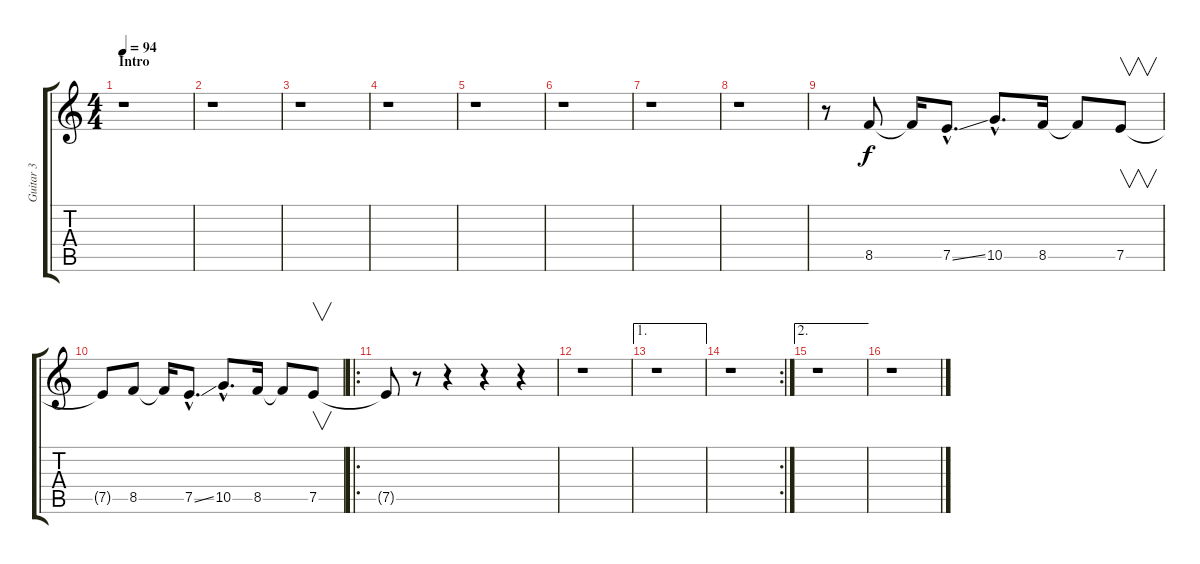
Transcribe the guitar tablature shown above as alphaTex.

\track ("Guitar 3" "Guitar 3") {instrument distortionguitar}
\staff {score tabs}
\tuning (E4 B3 G3 D3 A2 D2) {hide}
\ts (4 4)
\section ("" "Intro")
\tempo 94
\clef g2
\ks c
r.1{dy f instrument distortionguitar} |
r.1 |
r.1 |
r.1 |
r.1 |
r.1 |
r.1 |
r.1 |
r.8 8.5.8 8.5{t}.16 7.5{ss hac}.8{d} 10.5{hac}.8{d} 8.5.16 8.5{t}.8 7.5.8{v} |
7.5{t}.8 8.5.8 8.5{t}.16 7.5{ss hac}.8{d} 10.5{hac}.8{d} 8.5.16 8.5{t}.8 7.5.8{v} |
\ro
7.5{t}.8 r.8 r.4 r.4 r.4 |
r.1 |
\ae 1
r.1 |
\rc 2
r.1 |
\ae 2
r.1 |
r.1
